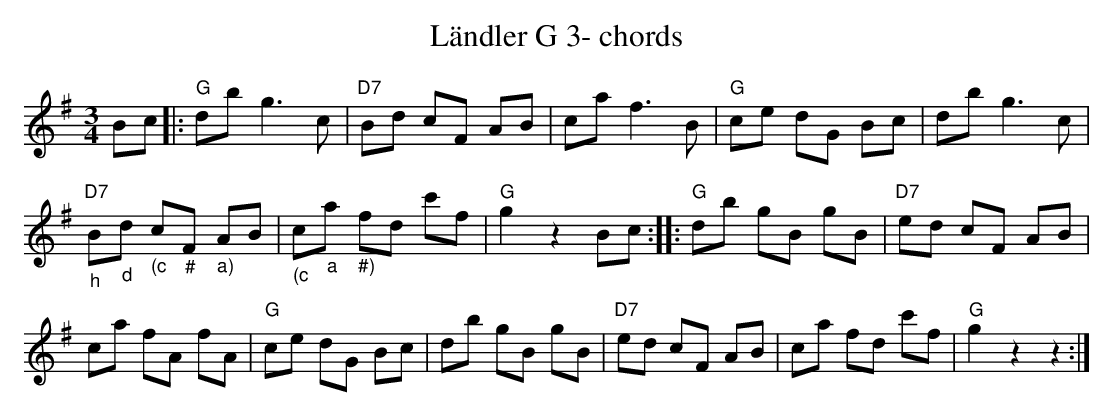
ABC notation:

X:1
T:L\"andler G 3- chords
M:3/4
L:1/8
K:Gmaj%%MIDI gchordon
Bc |: "G"dbg3c | "D7"Bd cF AB | caf3B | "G"ce dG Bc | dbg3c |
"D7""_h"B"_d"d "_(c"c"_#"F "_a)"AB | "_(c"c"_a"a "_#)"fd c'f | "G"g2z2Bc :: "G"db gB gB | "D7"ed cF AB |
ca fA fA | "G"ce dG Bc | db gB gB | "D7"ed cF AB | ca fd c'f | "G"g2z2z2 :|
